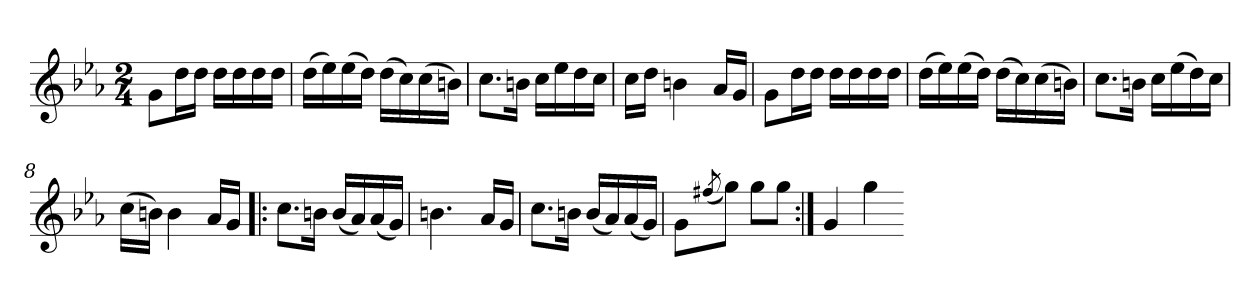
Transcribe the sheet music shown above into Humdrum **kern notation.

**kern
*part1
*staff1
*clefG2
*k[b-e-a-]
*M2/4
=1
8gL
16ddL
16ddJJ
16ddLL
16dd
16dd
16ddJJ
=2
(16ddLL
16ee-)
(16ee-
16ddJJ)
(16ddLL
16cc)
(16cc
16bnJJ)
=3
8.ccL
16bnJk
16ccLL
16ee-
16dd
16ccJJ
=4
16ccLL
16ddJJ
4bn
16a-LL
16gJJ
=5
8gL
16ddL
16ddJJ
16ddLL
16dd
16dd
16ddJJ
=6
(16ddLL
16ee-)
(16ee-
16ddJJ)
(16ddLL
16cc)
(16cc
16bnJJ)
=7
8.ccL
16bnJk
16ccLL
(16ee-
16dd)
16ccJJ
=8
(16ccLL
16bnJJ)
4b
16a-LL
16gJJ
=9!|:
8.ccL
16bnJk
(16bLL
16a-)
(16a-
16gJJ)
=10
4.bn
16a-LL
16gJJ
=11
8.ccL
16bnJk
(16bLL
16a-)
(16a-
16gJJ)
=12
8gL
(8qff#X/
8ggJ)
8ggL
8ggJ
=13:|!
4g
4gg
=-
*-
